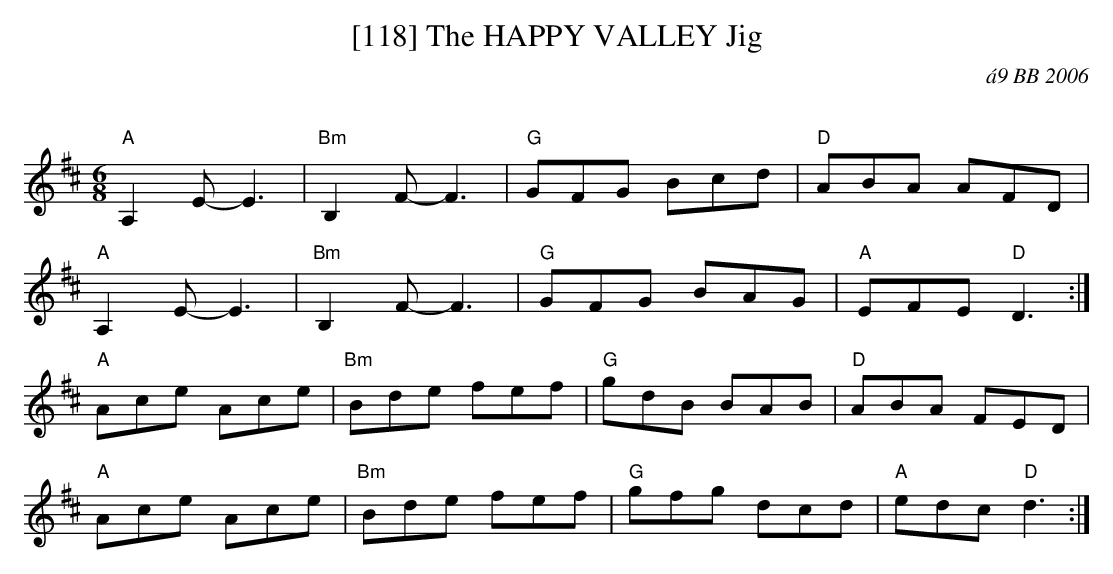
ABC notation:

X:1
T:[118] The HAPPY VALLEY Jig
C:\'a9 BB 2006
L:1/8
M:6/8
Q:!/4=160
K:D
"A" A,2E-E3|"Bm" B,2F-F3|"G" GFG Bcd|"D" ABA AFD|
"A" A,2E-E3|"Bm" B,2F-F3|"G" GFG BAG|"A" EFE "D" D3 :|
"A" Ace Ace|"Bm" Bde fef|"G" gdB BAB|"D" ABA FED|
"A" Ace Ace|"Bm" Bde fef|"G" gfg dcd|"A" edc "D" d3 :|
